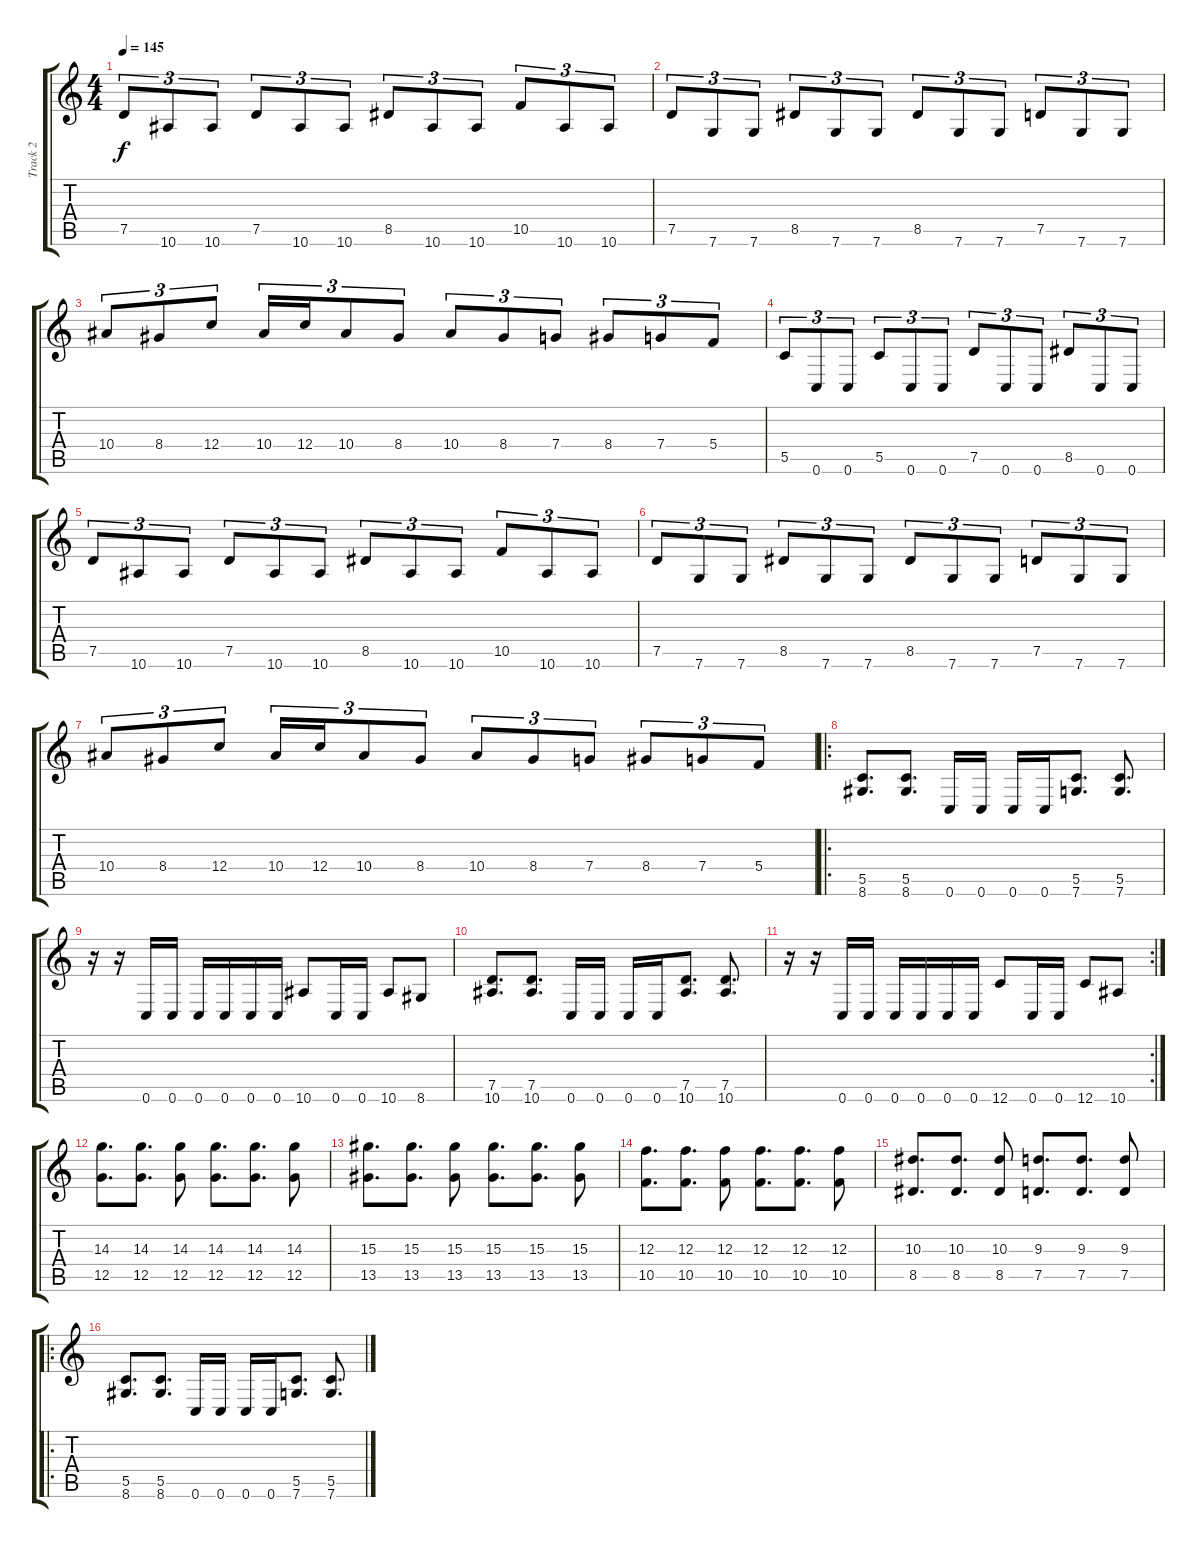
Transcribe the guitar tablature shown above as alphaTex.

\track ("Track 2" "Track 2") {instrument distortionguitar}
\staff {score tabs}
\tuning (D4 A3 F3 C3 G2 C2) {hide}
\ts (4 4)
\tempo 145
\clef g2
\ks c
7.5.8{tu (3 2) dy f} 10.6.8{tu (3 2)} 10.6.8{tu (3 2)} 7.5.8{tu (3 2)} 10.6.8{tu (3 2)} 10.6.8{tu (3 2)} 8.5.8{tu (3 2)} 10.6.8{tu (3 2)} 10.6.8{tu (3 2)} 10.5.8{tu (3 2)} 10.6.8{tu (3 2)} 10.6.8{tu (3 2)} |
7.5.8{tu (3 2)} 7.6.8{tu (3 2)} 7.6.8{tu (3 2)} 8.5.8{tu (3 2)} 7.6.8{tu (3 2)} 7.6.8{tu (3 2)} 8.5.8{tu (3 2)} 7.6.8{tu (3 2)} 7.6.8{tu (3 2)} 7.5.8{tu (3 2)} 7.6.8{tu (3 2)} 7.6.8{tu (3 2)} |
10.4.8{tu (3 2)} 8.4.8{tu (3 2)} 12.4.8{tu (3 2)} 10.4.16{tu (3 2)} 12.4.16{tu (3 2)} 10.4.8{tu (3 2)} 8.4.8{tu (3 2)} 10.4.8{tu (3 2)} 8.4.8{tu (3 2)} 7.4.8{tu (3 2)} 8.4.8{tu (3 2)} 7.4.8{tu (3 2)} 5.4.8{tu (3 2)} |
5.5.8{tu (3 2)} 0.6.8{tu (3 2)} 0.6.8{tu (3 2)} 5.5.8{tu (3 2)} 0.6.8{tu (3 2)} 0.6.8{tu (3 2)} 7.5.8{tu (3 2)} 0.6.8{tu (3 2)} 0.6.8{tu (3 2)} 8.5.8{tu (3 2)} 0.6.8{tu (3 2)} 0.6.8{tu (3 2)} |
7.5.8{tu (3 2)} 10.6.8{tu (3 2)} 10.6.8{tu (3 2)} 7.5.8{tu (3 2)} 10.6.8{tu (3 2)} 10.6.8{tu (3 2)} 8.5.8{tu (3 2)} 10.6.8{tu (3 2)} 10.6.8{tu (3 2)} 10.5.8{tu (3 2)} 10.6.8{tu (3 2)} 10.6.8{tu (3 2)} |
7.5.8{tu (3 2)} 7.6.8{tu (3 2)} 7.6.8{tu (3 2)} 8.5.8{tu (3 2)} 7.6.8{tu (3 2)} 7.6.8{tu (3 2)} 8.5.8{tu (3 2)} 7.6.8{tu (3 2)} 7.6.8{tu (3 2)} 7.5.8{tu (3 2)} 7.6.8{tu (3 2)} 7.6.8{tu (3 2)} |
10.4.8{tu (3 2)} 8.4.8{tu (3 2)} 12.4.8{tu (3 2)} 10.4.16{tu (3 2)} 12.4.16{tu (3 2)} 10.4.8{tu (3 2)} 8.4.8{tu (3 2)} 10.4.8{tu (3 2)} 8.4.8{tu (3 2)} 7.4.8{tu (3 2)} 8.4.8{tu (3 2)} 7.4.8{tu (3 2)} 5.4.8{tu (3 2)} |
\ro
(5.5 8.6).8{d} (5.5 8.6).8{d} 0.6.16 0.6.16 0.6.16 0.6.16 (5.5 7.6).8{d} (5.5 7.6).8{d} |
r.16 r.16 0.6.16 0.6.16 0.6.16 0.6.16 0.6.16 0.6.16 10.6.8 0.6.16 0.6.16 10.6.8 8.6.8 |
(7.5 10.6).8{d} (7.5 10.6).8{d} 0.6.16 0.6.16 0.6.16 0.6.16 (7.5 10.6).8{d} (7.5 10.6).8{d} |
\rc 2
r.16 r.16 0.6.16 0.6.16 0.6.16 0.6.16 0.6.16 0.6.16 12.6.8 0.6.16 0.6.16 12.6.8 10.6.8 |
(14.3 12.5).8{d} (14.3 12.5).8{d} (14.3 12.5).8 (14.3 12.5).8{d} (14.3 12.5).8{d} (14.3 12.5).8 |
(15.3 13.5).8{d} (15.3 13.5).8{d} (15.3 13.5).8 (15.3 13.5).8{d} (15.3 13.5).8{d} (15.3 13.5).8 |
(12.3 10.5).8{d} (12.3 10.5).8{d} (12.3 10.5).8 (12.3 10.5).8{d} (12.3 10.5).8{d} (12.3 10.5).8 |
(10.3 8.5).8{d} (10.3 8.5).8{d} (10.3 8.5).8 (9.3 7.5).8{d} (9.3 7.5).8{d} (9.3 7.5).8 |
\ro
(5.5 8.6).8{d} (5.5 8.6).8{d} 0.6.16 0.6.16 0.6.16 0.6.16 (5.5 7.6).8{d} (5.5 7.6).8{d}
